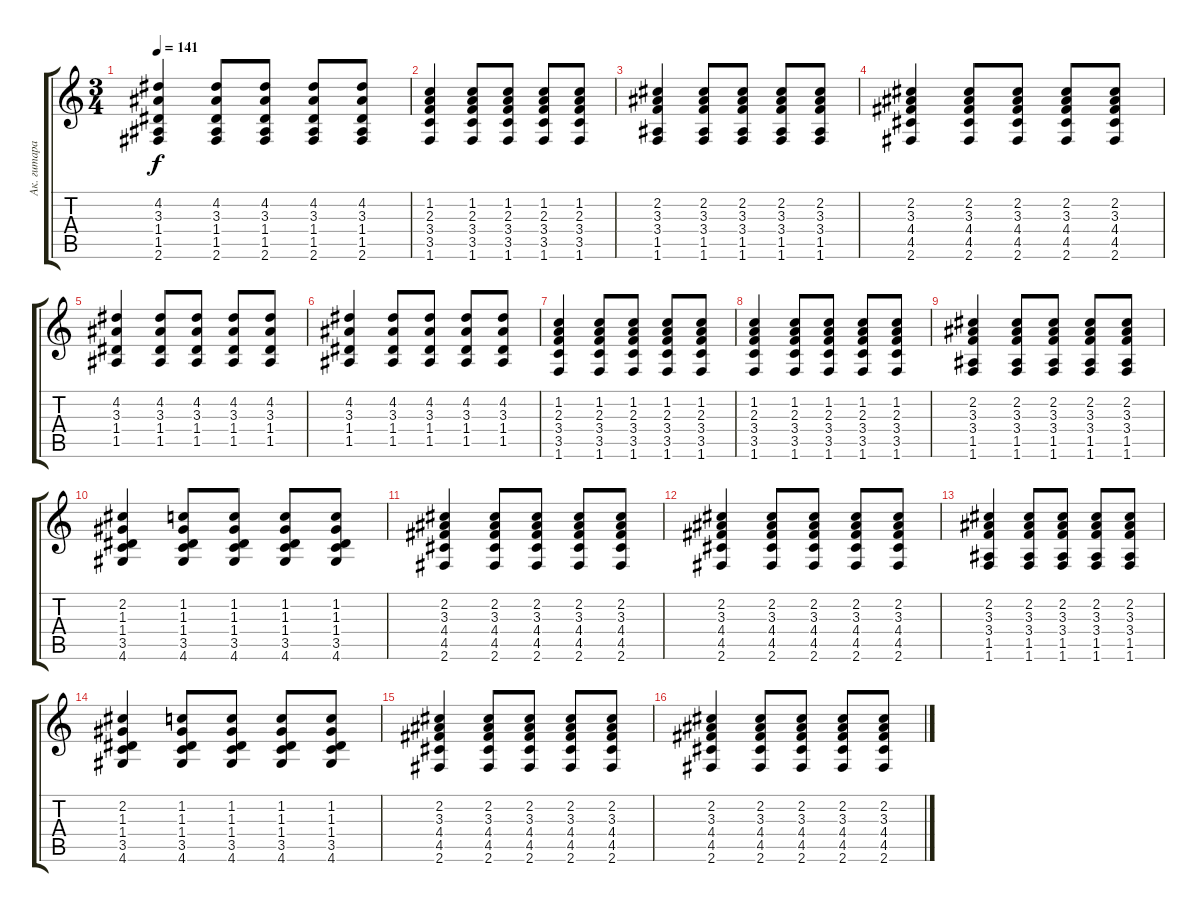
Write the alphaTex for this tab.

\track ("Ак. гитара(желез)" "Ак. гитара") {instrument acousticguitarsteel}
\staff {score tabs}
\tuning (E4 B3 G3 D3 A2 E2) {hide}
\ts (3 4)
\tempo 141
\clef g2
\ks c
(4.2 3.3 1.4 1.5 2.6).4{dy f} (4.2 3.3 1.4 1.5 2.6).8 (4.2 3.3 1.4 1.5 2.6).8 (4.2 3.3 1.4 1.5 2.6).8 (4.2 3.3 1.4 1.5 2.6).8 |
(1.2 2.3 3.4 3.5 1.6).4 (1.2 2.3 3.4 3.5 1.6).8 (1.2 2.3 3.4 3.5 1.6).8 (1.2 2.3 3.4 3.5 1.6).8 (1.2 2.3 3.4 3.5 1.6).8 |
(2.2 3.3 3.4 1.5 1.6).4 (2.2 3.3 3.4 1.5 1.6).8 (2.2 3.3 3.4 1.5 1.6).8 (2.2 3.3 3.4 1.5 1.6).8 (2.2 3.3 3.4 1.5 1.6).8 |
(2.2 3.3 4.4 4.5 2.6).4 (2.2 3.3 4.4 4.5 2.6).8 (2.2 3.3 4.4 4.5 2.6).8 (2.2 3.3 4.4 4.5 2.6).8 (2.2 3.3 4.4 4.5 2.6).8 |
(4.2 3.3 1.4 1.5).4 (4.2 3.3 1.4 1.5).8 (4.2 3.3 1.4 1.5).8 (4.2 3.3 1.4 1.5).8 (4.2 3.3 1.4 1.5).8 |
(4.2 3.3 1.4 1.5).4 (4.2 3.3 1.4 1.5).8 (4.2 3.3 1.4 1.5).8 (4.2 3.3 1.4 1.5).8 (4.2 3.3 1.4 1.5).8 |
(1.2 2.3 3.4 3.5 1.6).4 (1.2 2.3 3.4 3.5 1.6).8 (1.2 2.3 3.4 3.5 1.6).8 (1.2 2.3 3.4 3.5 1.6).8 (1.2 2.3 3.4 3.5 1.6).8 |
(1.2 2.3 3.4 3.5 1.6).4 (1.2 2.3 3.4 3.5 1.6).8 (1.2 2.3 3.4 3.5 1.6).8 (1.2 2.3 3.4 3.5 1.6).8 (1.2 2.3 3.4 3.5 1.6).8 |
(2.2 3.3 3.4 1.5 1.6).4 (2.2 3.3 3.4 1.5 1.6).8 (2.2 3.3 3.4 1.5 1.6).8 (2.2 3.3 3.4 1.5 1.6).8 (2.2 3.3 3.4 1.5 1.6).8 |
(2.2 1.3 1.4 3.5 4.6).4 (1.2 1.3 1.4 3.5 4.6).8 (1.2 1.3 1.4 3.5 4.6).8 (1.2 1.3 1.4 3.5 4.6).8 (1.2 1.3 1.4 3.5 4.6).8 |
(2.2 3.3 4.4 4.5 2.6).4 (2.2 3.3 4.4 4.5 2.6).8 (2.2 3.3 4.4 4.5 2.6).8 (2.2 3.3 4.4 4.5 2.6).8 (2.2 3.3 4.4 4.5 2.6).8 |
(2.2 3.3 4.4 4.5 2.6).4 (2.2 3.3 4.4 4.5 2.6).8 (2.2 3.3 4.4 4.5 2.6).8 (2.2 3.3 4.4 4.5 2.6).8 (2.2 3.3 4.4 4.5 2.6).8 |
(2.2 3.3 3.4 1.5 1.6).4 (2.2 3.3 3.4 1.5 1.6).8 (2.2 3.3 3.4 1.5 1.6).8 (2.2 3.3 3.4 1.5 1.6).8 (2.2 3.3 3.4 1.5 1.6).8 |
(2.2 1.3 1.4 3.5 4.6).4 (1.2 1.3 1.4 3.5 4.6).8 (1.2 1.3 1.4 3.5 4.6).8 (1.2 1.3 1.4 3.5 4.6).8 (1.2 1.3 1.4 3.5 4.6).8 |
(2.2 3.3 4.4 4.5 2.6).4 (2.2 3.3 4.4 4.5 2.6).8 (2.2 3.3 4.4 4.5 2.6).8 (2.2 3.3 4.4 4.5 2.6).8 (2.2 3.3 4.4 4.5 2.6).8 |
(2.2 3.3 4.4 4.5 2.6).4 (2.2 3.3 4.4 4.5 2.6).8 (2.2 3.3 4.4 4.5 2.6).8 (2.2 3.3 4.4 4.5 2.6).8 (2.2 3.3 4.4 4.5 2.6).8
